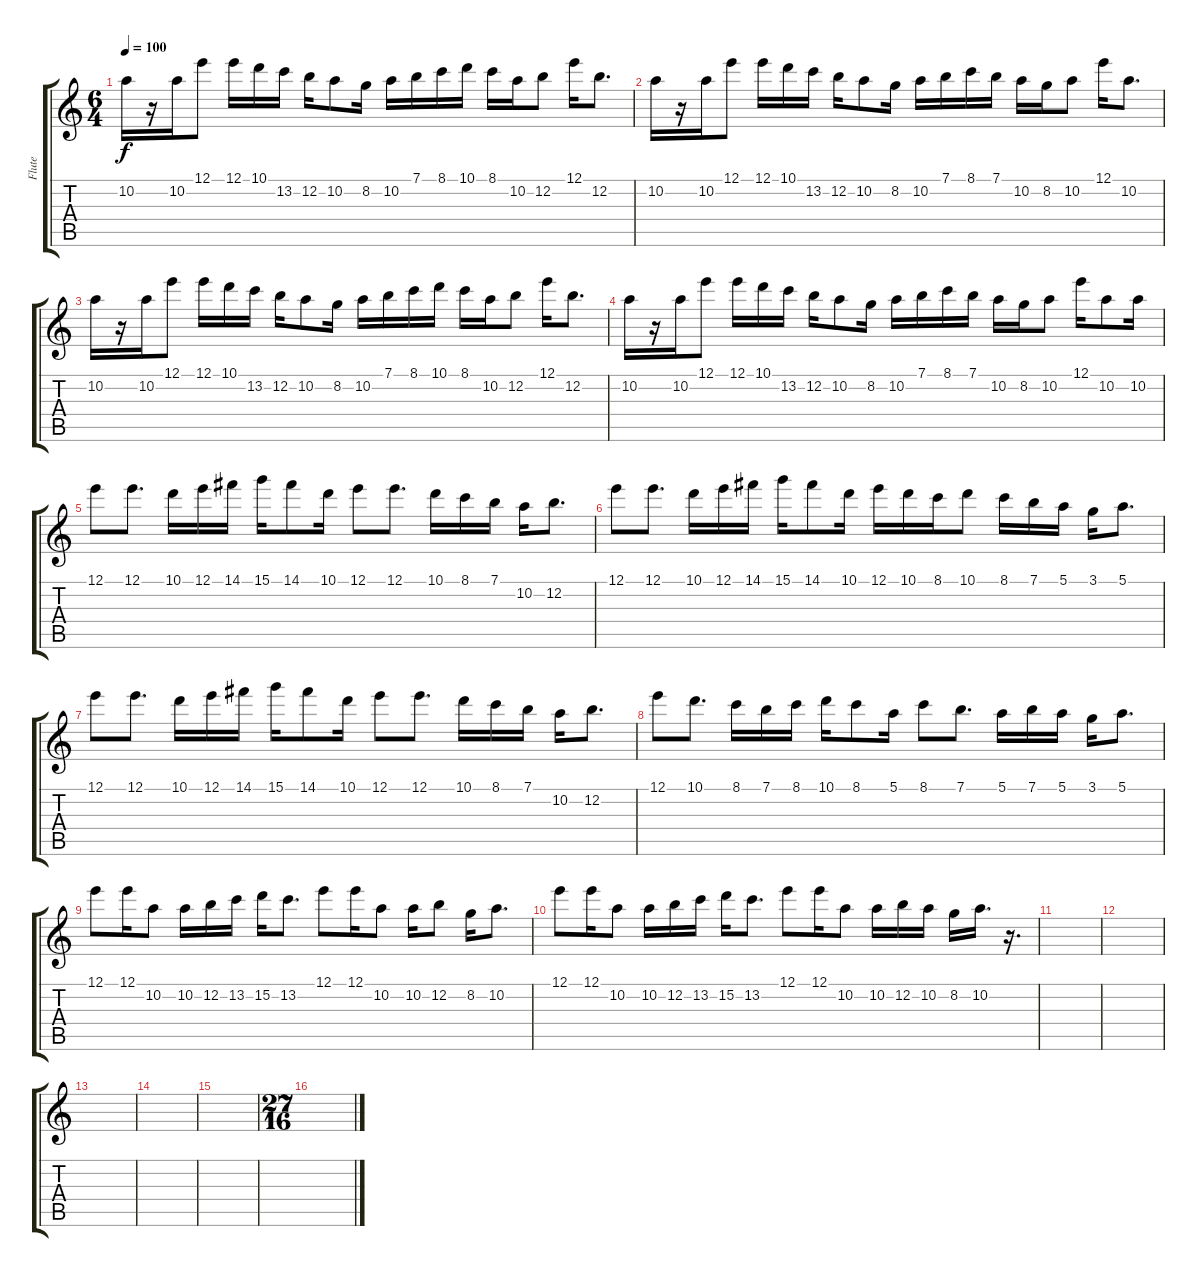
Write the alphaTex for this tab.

\track ("Flute" "Flute") {instrument flute}
\staff {score tabs}
\tuning (E5 B4 G4 D4 A3 E3) {hide}
\ts (6 4)
\tempo 100
\clef g2
\ks c
10.2.16{dy f} r.16 10.2.16 12.1.8 12.1.16 10.1.16 13.2.16 12.2.16 10.2.8 8.2.16 10.2.16 7.1.16 8.1.16 10.1.16 8.1.16 10.2.16 12.2.8 12.1.16 12.2.8{d} |
10.2.16 r.16 10.2.16 12.1.8 12.1.16 10.1.16 13.2.16 12.2.16 10.2.8 8.2.16 10.2.16 7.1.16 8.1.16 7.1.16 10.2.16 8.2.16 10.2.8 12.1.16 10.2.8{d} |
10.2.16 r.16 10.2.16 12.1.8 12.1.16 10.1.16 13.2.16 12.2.16 10.2.8 8.2.16 10.2.16 7.1.16 8.1.16 10.1.16 8.1.16 10.2.16 12.2.8 12.1.16 12.2.8{d} |
10.2.16 r.16 10.2.16 12.1.8 12.1.16 10.1.16 13.2.16 12.2.16 10.2.8 8.2.16 10.2.16 7.1.16 8.1.16 7.1.16 10.2.16 8.2.16 10.2.8 12.1.16 10.2.8 10.2.16 |
12.1.8 12.1.8{d} 10.1.16 12.1.16 14.1.16 15.1.16 14.1.8 10.1.16 12.1.8 12.1.8{d} 10.1.16 8.1.16 7.1.16 10.2.16 12.2.8{d} |
12.1.8 12.1.8{d} 10.1.16 12.1.16 14.1.16 15.1.16 14.1.8 10.1.16 12.1.16 10.1.16 8.1.16 10.1.8 8.1.16 7.1.16 5.1.16 3.1.16 5.1.8{d} |
12.1.8 12.1.8{d} 10.1.16 12.1.16 14.1.16 15.1.16 14.1.8 10.1.16 12.1.8 12.1.8{d} 10.1.16 8.1.16 7.1.16 10.2.16 12.2.8{d} |
12.1.8 10.1.8{d} 8.1.16 7.1.16 8.1.16 10.1.16 8.1.8 5.1.16 8.1.8 7.1.8{d} 5.1.16 7.1.16 5.1.16 3.1.16 5.1.8{d} |
12.1.8 12.1.16 10.2.8 10.2.16 12.2.16 13.2.16 15.2.16 13.2.8{d} 12.1.8 12.1.16 10.2.8 10.2.16 12.2.8 8.2.16 10.2.8{d} |
12.1.8 12.1.16 10.2.8 10.2.16 12.2.16 13.2.16 15.2.16 13.2.8{d} 12.1.8 12.1.16 10.2.8 10.2.16 12.2.16 10.2.16 8.2.16 10.2.16{d} r.16{d} |
|
|
|
|
|
\ts (27 16)
